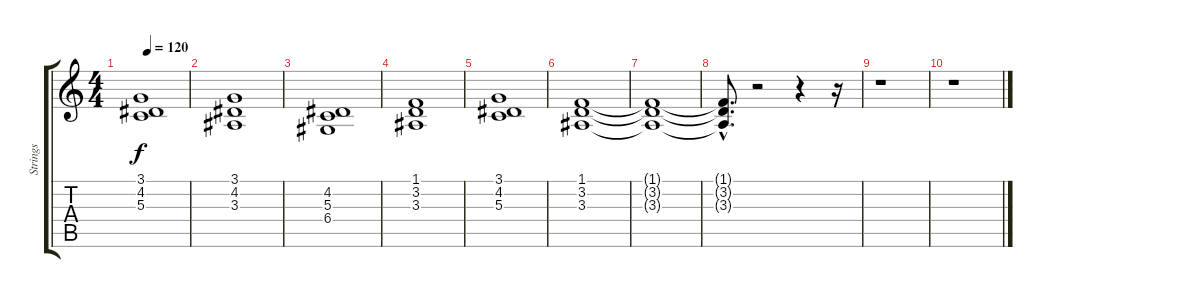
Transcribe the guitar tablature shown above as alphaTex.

\track ("Strings" "Strings") {instrument synthstrings1}
\staff {score tabs}
\tuning (E4 B3 G3 D3 A2 E2) {hide}
\ts (4 4)
\tempo 120
\clef g2
\ks c
(3.1 4.2 5.3).1{dy f} |
(3.1 4.2 3.3).1 |
(4.2 5.3 6.4).1 |
(1.1 3.2 3.3).1 |
(3.1 4.2 5.3).1 |
(1.1 3.2 3.3).1 |
(1.1{t} 3.2{t} 3.3{t}).1 |
(1.1{hac t} 3.2{hac t} 3.3{hac t}).8{d} r.2 r.4 r.16 |
r.1 |
r.1
